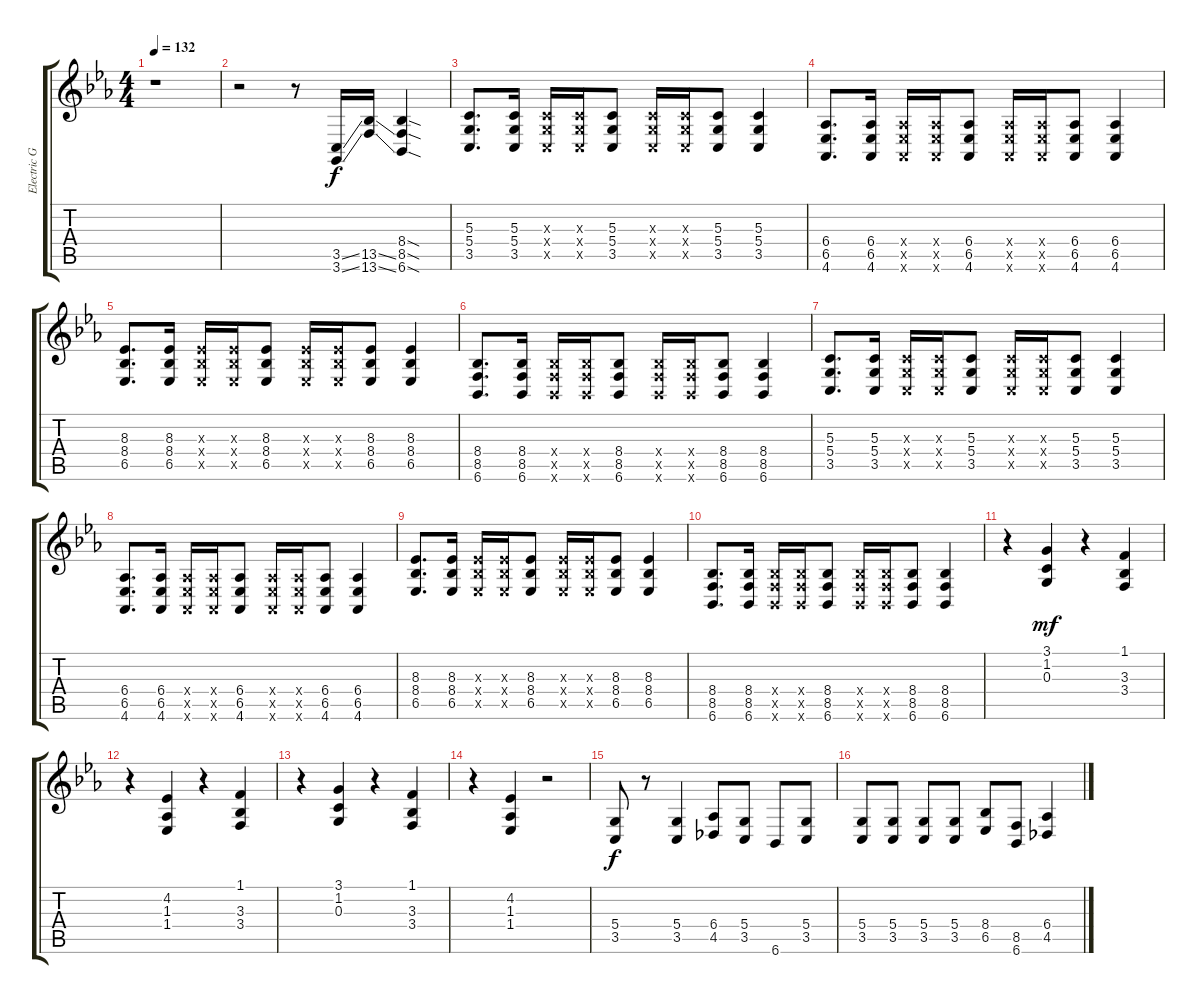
\track ("Electric Guitar" "Electric G") {instrument violin}
\staff {score tabs}
\tuning (E4 B3 G3 D3 A2 E2) {hide}
\ts (4 4)
\tempo 132
\clef g2
\ks eb
r.1{dy f} |
r.2 r.8 (3.5{ss} 3.6{ss}).16 (13.5{ss} 13.6{ss}).16 (8.4{sod} 8.5{sod} 6.6{sod}).4 |
(5.3 5.4 3.5).8{d} (5.3 5.4 3.5).16 (5.3{x} 5.4{x} 3.5{x}).16 (5.3{x} 5.4{x} 3.5{x}).16 (5.3 5.4 3.5).8 (5.3{x} 5.4{x} 3.5{x}).16 (5.3{x} 5.4{x} 3.5{x}).16 (5.3 5.4 3.5).8 (5.3 5.4 3.5).4 |
(6.4 6.5 4.6).8{d} (6.4 6.5 4.6).16 (6.4{x} 6.5{x} 4.6{x}).16 (6.4{x} 6.5{x} 4.6{x}).16 (6.4 6.5 4.6).8 (6.4{x} 6.5{x} 4.6{x}).16 (6.4{x} 6.5{x} 4.6{x}).16 (6.4 6.5 4.6).8 (6.4 6.5 4.6).4 |
(8.3 8.4 6.5).8{d} (8.3 8.4 6.5).16 (8.3{x} 8.4{x} 6.5{x}).16 (8.3{x} 8.4{x} 6.5{x}).16 (8.3 8.4 6.5).8 (8.3{x} 8.4{x} 6.5{x}).16 (8.3{x} 8.4{x} 6.5{x}).16 (8.3 8.4 6.5).8 (8.3 8.4 6.5).4 |
(8.4 8.5 6.6).8{d} (8.4 8.5 6.6).16 (8.4{x} 8.5{x} 6.6{x}).16 (8.4{x} 8.5{x} 6.6{x}).16 (8.4 8.5 6.6).8 (8.4{x} 8.5{x} 6.6{x}).16 (8.4{x} 8.5{x} 6.6{x}).16 (8.4 8.5 6.6).8 (8.4 8.5 6.6).4 |
(5.3 5.4 3.5).8{d} (5.3 5.4 3.5).16 (5.3{x} 5.4{x} 3.5{x}).16 (5.3{x} 5.4{x} 3.5{x}).16 (5.3 5.4 3.5).8 (5.3{x} 5.4{x} 3.5{x}).16 (5.3{x} 5.4{x} 3.5{x}).16 (5.3 5.4 3.5).8 (5.3 5.4 3.5).4 |
(6.4 6.5 4.6).8{d} (6.4 6.5 4.6).16 (6.4{x} 6.5{x} 4.6{x}).16 (6.4{x} 6.5{x} 4.6{x}).16 (6.4 6.5 4.6).8 (6.4{x} 6.5{x} 4.6{x}).16 (6.4{x} 6.5{x} 4.6{x}).16 (6.4 6.5 4.6).8 (6.4 6.5 4.6).4 |
(8.3 8.4 6.5).8{d} (8.3 8.4 6.5).16 (8.3{x} 8.4{x} 6.5{x}).16 (8.3{x} 8.4{x} 6.5{x}).16 (8.3 8.4 6.5).8 (8.3{x} 8.4{x} 6.5{x}).16 (8.3{x} 8.4{x} 6.5{x}).16 (8.3 8.4 6.5).8 (8.3 8.4 6.5).4 |
(8.4 8.5 6.6).8{d} (8.4 8.5 6.6).16 (8.4{x} 8.5{x} 6.6{x}).16 (8.4{x} 8.5{x} 6.6{x}).16 (8.4 8.5 6.6).8 (8.4{x} 8.5{x} 6.6{x}).16 (8.4{x} 8.5{x} 6.6{x}).16 (8.4 8.5 6.6).8 (8.4 8.5 6.6).4 |
r.4 (3.1 1.2 0.3).4{dy mf} r.4 (1.1 3.3 3.4).4 |
r.4 (4.2 1.3 1.4).4 r.4 (1.1 3.3 3.4).4 |
r.4 (3.1 1.2 0.3).4 r.4 (1.1 3.3 3.4).4 |
r.4 (4.2 1.3 1.4).4 r.2 |
(5.4 3.5).8{dy f} r.8 (5.4 3.5).4 (6.4 4.5).8 (5.4 3.5).8 6.6.8 (5.4 3.5).8 |
(5.4 3.5).8 (5.4 3.5).8 (5.4 3.5).8 (5.4 3.5).8 (8.4 6.5).8 (8.5 6.6).8 (6.4 4.5).4
